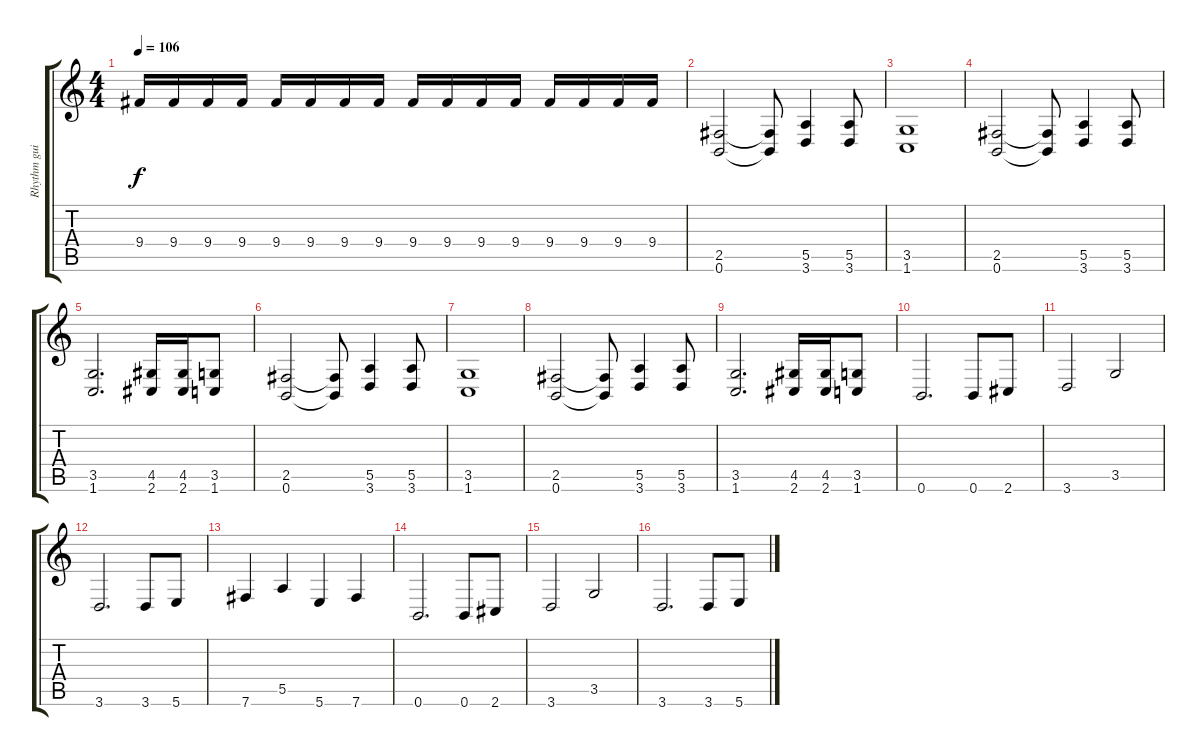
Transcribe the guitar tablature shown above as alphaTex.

\track ("Rhythm guitar" "Rhythm gui") {instrument distortionguitar}
\staff {score tabs}
\tuning (B3 Gb3 D3 A2 E2 B1) {hide}
\ts (4 4)
\tempo 106
\clef g2
\ks c
9.4.16{dy f} 9.4.16 9.4.16 9.4.16 9.4.16 9.4.16 9.4.16 9.4.16 9.4.16 9.4.16 9.4.16 9.4.16 9.4.16 9.4.16 9.4.16 9.4.16 |
(2.5 0.6).2 (2.5{t} 0.6{t}).8 (5.5 3.6).4 (5.5 3.6).8 |
(3.5 1.6).1 |
(2.5 0.6).2 (2.5{t} 0.6{t}).8 (5.5 3.6).4 (5.5 3.6).8 |
(3.5 1.6).2{d} (4.5 2.6).16 (4.5 2.6).16 (3.5 1.6).8 |
(2.5 0.6).2 (2.5{t} 0.6{t}).8 (5.5 3.6).4 (5.5 3.6).8 |
(3.5 1.6).1 |
(2.5 0.6).2 (2.5{t} 0.6{t}).8 (5.5 3.6).4 (5.5 3.6).8 |
(3.5 1.6).2{d} (4.5 2.6).16 (4.5 2.6).16 (3.5 1.6).8 |
0.6.2{d} 0.6.8 2.6.8 |
3.6.2 3.5.2 |
3.6.2{d} 3.6.8 5.6.8 |
7.6.4 5.5.4 5.6.4 7.6.4 |
0.6.2{d} 0.6.8 2.6.8 |
3.6.2 3.5.2 |
3.6.2{d} 3.6.8 5.6.8
